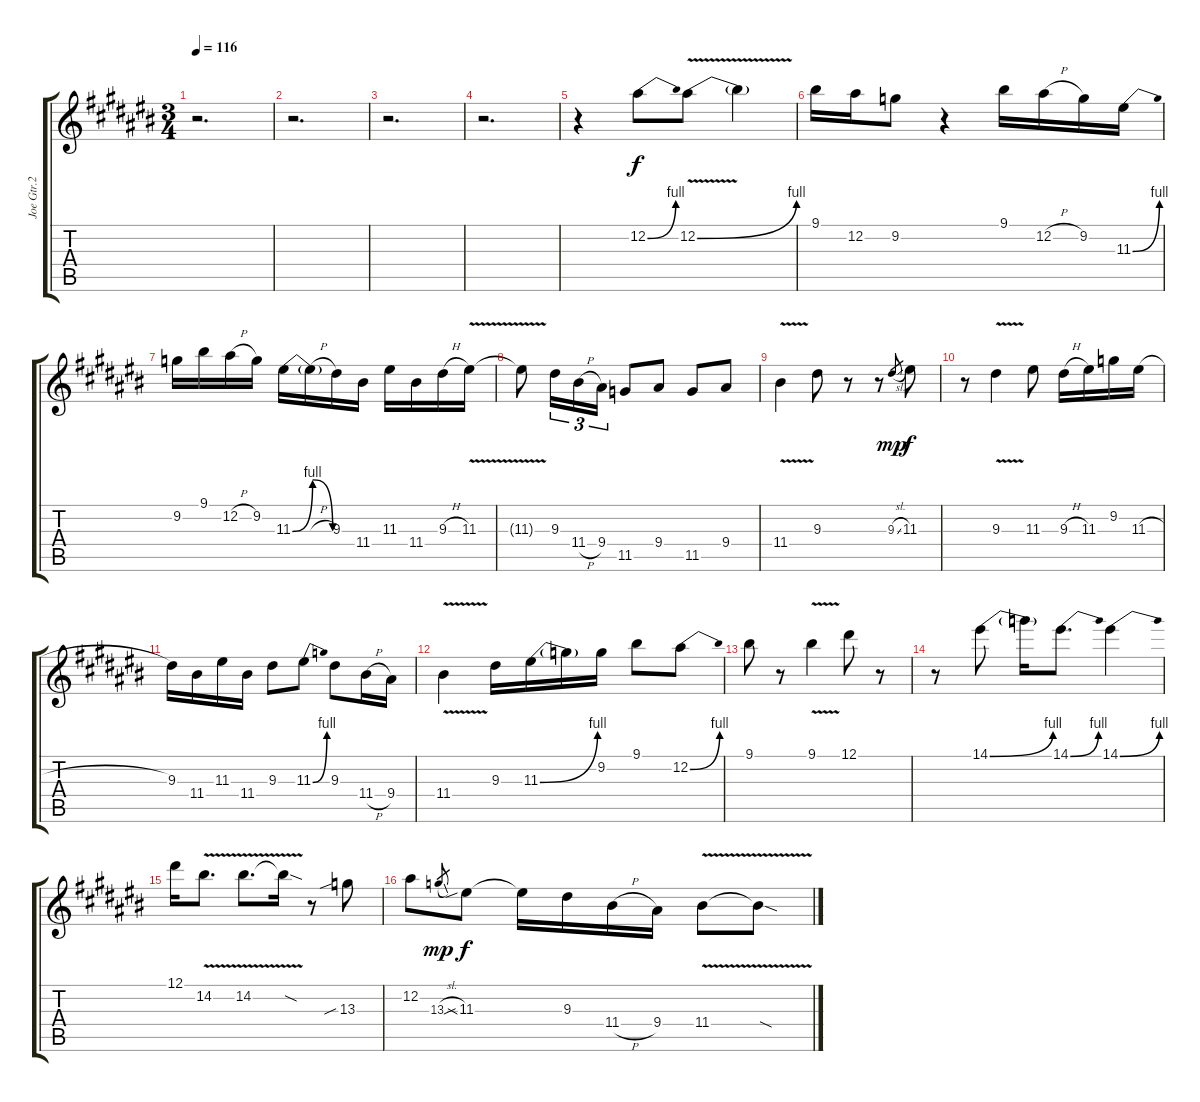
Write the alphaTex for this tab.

\track ("Joe Gtr.2" "Joe Gtr.2") {instrument overdrivenguitar}
\staff {score tabs}
\tuning (Eb4 Bb3 Gb3 Db3 Ab2 Eb2) {hide}
\ts (3 4)
\tempo 116
\clef g2
\ks c#
r.2{d dy f} |
r.2{d} |
r.2{d} |
r.2{d} |
r.4 12.2{be (bend 0 0 60 4)}.8{instrument distortionguitar} 12.2{be (bend 0 0 60 4) v}.8 12.2{t}.4 |
9.1.16 12.2.16 9.2.8 r.4 9.1.16 12.2{h}.16 9.2.16 11.3{be (bend 0 0 60 4)}.16 |
9.2.16 9.1.16 12.2{h}.16 9.2.16 11.3{be (bendrelease 0 0 25 4 34 4 60 0)}.16 11.3{h t}.16 9.3.16 11.4.16 11.3.16 11.4.16 9.3{h}.16 11.3{v}.16 |
11.3{t}.8 9.3.16{tu (3 2)} 11.4{h}.16{tu (3 2)} 9.4.16{tu (3 2)} 11.5.8 9.4.8 11.5.8 9.4.8 |
11.4{v}.4 9.3.8 r.8 r.8 9.3{sl}.8{gr dy mp} 11.3.8{dy f} |
r.8 9.3{v}.4 11.3.8 9.3{h}.16 11.3.16 9.2.16 11.3{h}.16 |
9.3.16 11.4.16 11.3.16 11.4.16 9.3.8 11.3{be (bend 0 0 60 4)}.8 9.3.8 11.4{h}.16 9.4.16 |
11.4{v}.4 9.3.16 11.3{be (bend 0 0 60 4)}.16 11.3{t}.16 9.2.16 9.1.8 12.2{be (bend 0 0 60 4)}.8 |
9.1.8 r.8 9.1{v}.4 12.1.8 r.8 |
r.8 14.1{be (bend 0 0 60 4)}.8 14.1{t}.16 14.1{be (bend 0 0 60 4)}.8{d} 14.1{be (bend 0 0 60 4)}.4 |
12.1.16 14.2{v}.8{d} 14.2{v}.8{d} 14.2{sod t}.16 r.8 13.3{sib}.8 |
12.2.8 13.3{sl}.8{gr dy mp} 11.3{sib}.8{dy f} 11.3{t}.16 9.3.16 11.4{h}.16 9.4.16 11.4{v}.8 11.4{sod t}.8
